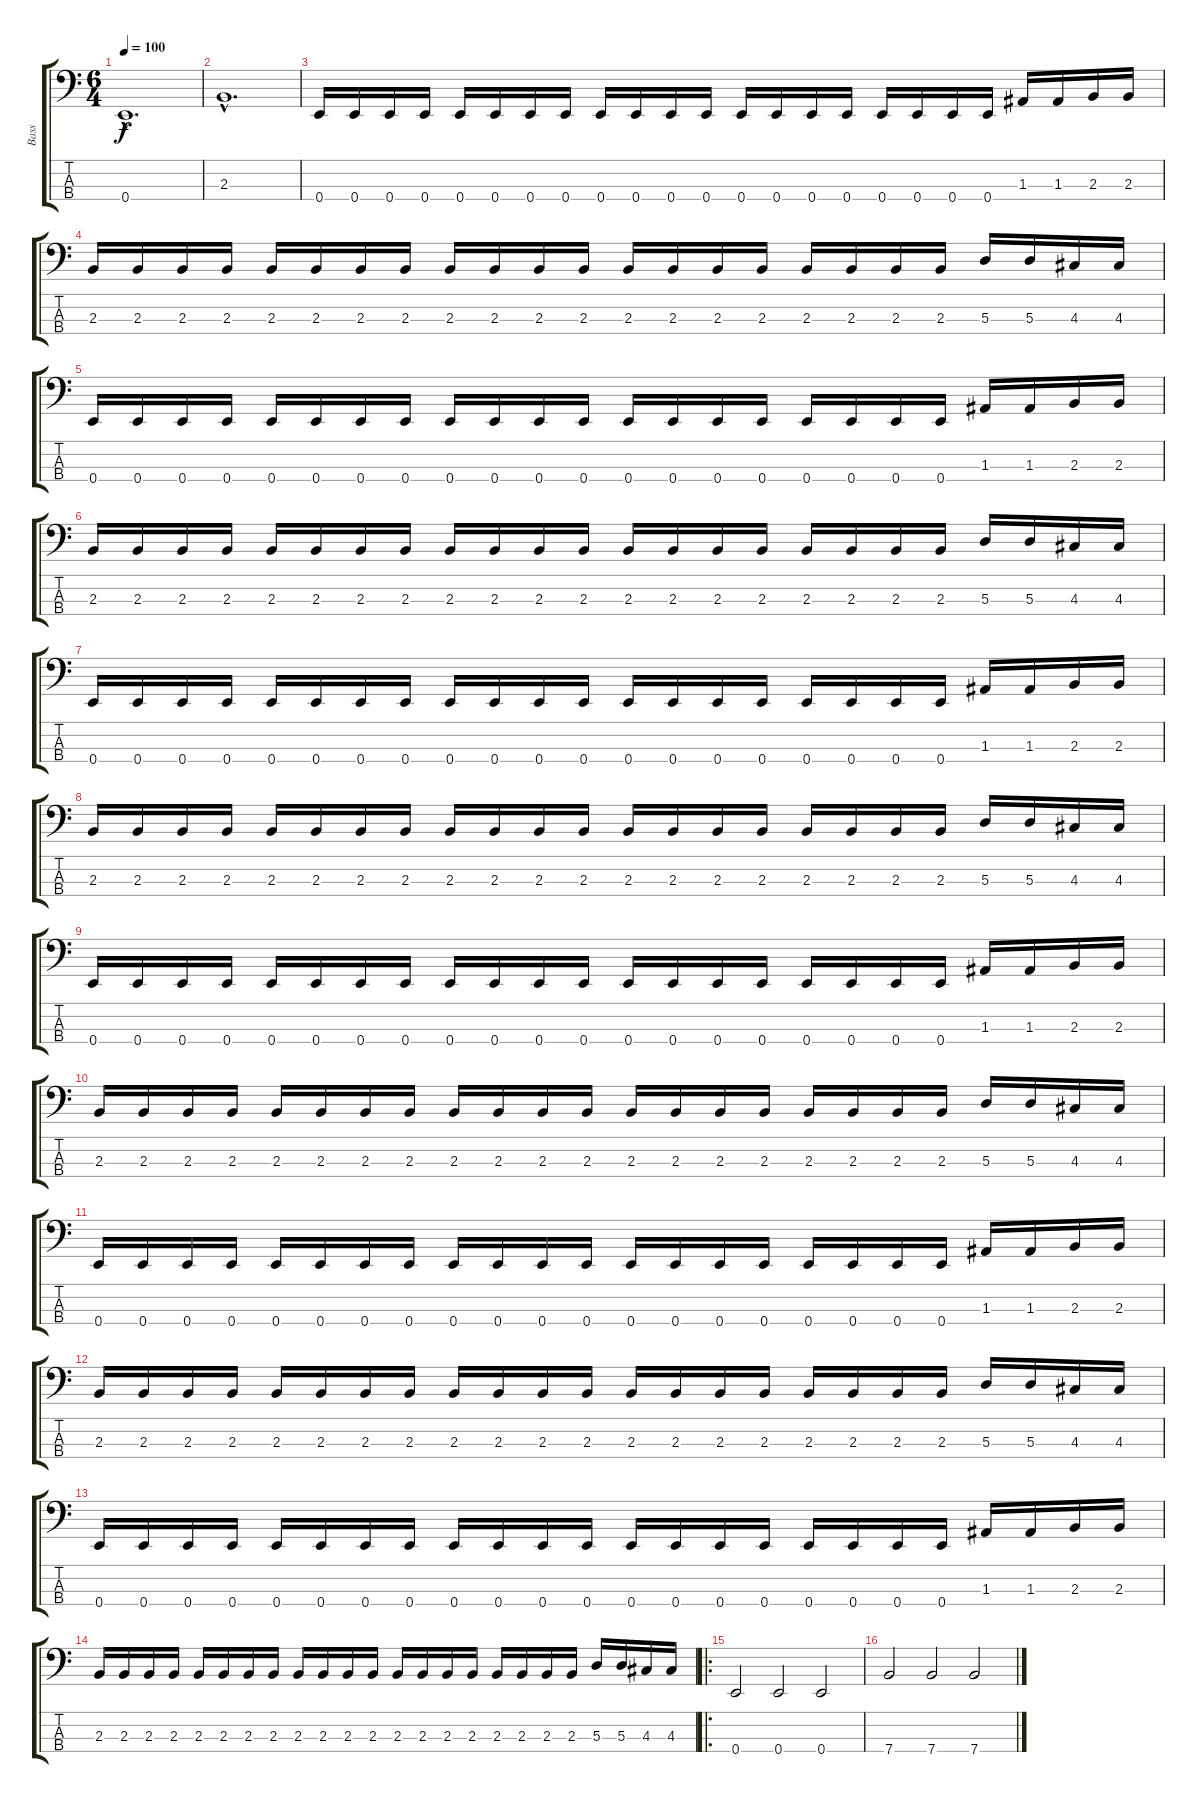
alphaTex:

\track ("Bass" "Bass") {instrument electricbassfinger}
\staff {score tabs}
\tuning (G2 D2 A1 E1) {hide}
\ts (6 4)
\tempo 100
\clef f4
\ks c
0.4{hac}.1{d dy f} |
2.3{hac}.1{d} |
0.4.16 0.4.16 0.4.16 0.4.16 0.4.16 0.4.16 0.4.16 0.4.16 0.4.16 0.4.16 0.4.16 0.4.16 0.4.16 0.4.16 0.4.16 0.4.16 0.4.16 0.4.16 0.4.16 0.4.16 1.3.16 1.3.16 2.3.16 2.3.16 |
2.3.16 2.3.16 2.3.16 2.3.16 2.3.16 2.3.16 2.3.16 2.3.16 2.3.16 2.3.16 2.3.16 2.3.16 2.3.16 2.3.16 2.3.16 2.3.16 2.3.16 2.3.16 2.3.16 2.3.16 5.3.16 5.3.16 4.3.16 4.3.16 |
0.4.16 0.4.16 0.4.16 0.4.16 0.4.16 0.4.16 0.4.16 0.4.16 0.4.16 0.4.16 0.4.16 0.4.16 0.4.16 0.4.16 0.4.16 0.4.16 0.4.16 0.4.16 0.4.16 0.4.16 1.3.16 1.3.16 2.3.16 2.3.16 |
2.3.16 2.3.16 2.3.16 2.3.16 2.3.16 2.3.16 2.3.16 2.3.16 2.3.16 2.3.16 2.3.16 2.3.16 2.3.16 2.3.16 2.3.16 2.3.16 2.3.16 2.3.16 2.3.16 2.3.16 5.3.16 5.3.16 4.3.16 4.3.16 |
0.4.16 0.4.16 0.4.16 0.4.16 0.4.16 0.4.16 0.4.16 0.4.16 0.4.16 0.4.16 0.4.16 0.4.16 0.4.16 0.4.16 0.4.16 0.4.16 0.4.16 0.4.16 0.4.16 0.4.16 1.3.16 1.3.16 2.3.16 2.3.16 |
2.3.16 2.3.16 2.3.16 2.3.16 2.3.16 2.3.16 2.3.16 2.3.16 2.3.16 2.3.16 2.3.16 2.3.16 2.3.16 2.3.16 2.3.16 2.3.16 2.3.16 2.3.16 2.3.16 2.3.16 5.3.16 5.3.16 4.3.16 4.3.16 |
0.4.16 0.4.16 0.4.16 0.4.16 0.4.16 0.4.16 0.4.16 0.4.16 0.4.16 0.4.16 0.4.16 0.4.16 0.4.16 0.4.16 0.4.16 0.4.16 0.4.16 0.4.16 0.4.16 0.4.16 1.3.16 1.3.16 2.3.16 2.3.16 |
2.3.16 2.3.16 2.3.16 2.3.16 2.3.16 2.3.16 2.3.16 2.3.16 2.3.16 2.3.16 2.3.16 2.3.16 2.3.16 2.3.16 2.3.16 2.3.16 2.3.16 2.3.16 2.3.16 2.3.16 5.3.16 5.3.16 4.3.16 4.3.16 |
0.4.16 0.4.16 0.4.16 0.4.16 0.4.16 0.4.16 0.4.16 0.4.16 0.4.16 0.4.16 0.4.16 0.4.16 0.4.16 0.4.16 0.4.16 0.4.16 0.4.16 0.4.16 0.4.16 0.4.16 1.3.16 1.3.16 2.3.16 2.3.16 |
2.3.16 2.3.16 2.3.16 2.3.16 2.3.16 2.3.16 2.3.16 2.3.16 2.3.16 2.3.16 2.3.16 2.3.16 2.3.16 2.3.16 2.3.16 2.3.16 2.3.16 2.3.16 2.3.16 2.3.16 5.3.16 5.3.16 4.3.16 4.3.16 |
0.4.16 0.4.16 0.4.16 0.4.16 0.4.16 0.4.16 0.4.16 0.4.16 0.4.16 0.4.16 0.4.16 0.4.16 0.4.16 0.4.16 0.4.16 0.4.16 0.4.16 0.4.16 0.4.16 0.4.16 1.3.16 1.3.16 2.3.16 2.3.16 |
2.3.16 2.3.16 2.3.16 2.3.16 2.3.16 2.3.16 2.3.16 2.3.16 2.3.16 2.3.16 2.3.16 2.3.16 2.3.16 2.3.16 2.3.16 2.3.16 2.3.16 2.3.16 2.3.16 2.3.16 5.3.16 5.3.16 4.3.16 4.3.16 |
\ro
0.4.2 0.4.2 0.4.2 |
7.4.2 7.4.2 7.4.2
